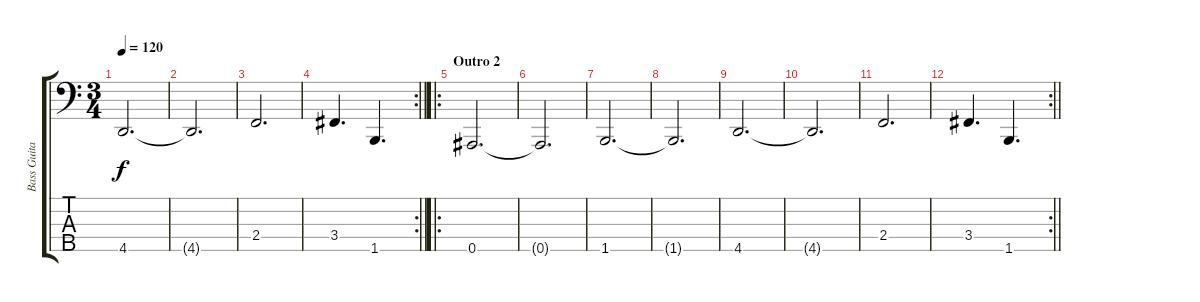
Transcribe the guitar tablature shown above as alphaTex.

\track ("Bass Guitar" "Bass Guita") {instrument electricbasspick}
\staff {score tabs}
\tuning (Gb2 Db2 Ab1 Eb1 Bb0) {hide}
\ts (3 4)
\tempo 120
\clef f4
\ks c
4.5.2{d dy f} |
4.5{t}.2{d} |
2.4.2{d} |
\rc 2
\barLineRight lightlight
3.4.4{d} 1.5.4{d} |
\ro
\section ("" "Outro 2")
0.5.2{d} |
0.5{t}.2{d} |
1.5.2{d} |
1.5{t}.2{d} |
4.5.2{d} |
4.5{t}.2{d} |
2.4.2{d} |
\rc 2
\barLineRight lightlight
3.4.4{d} 1.5.4{d}
